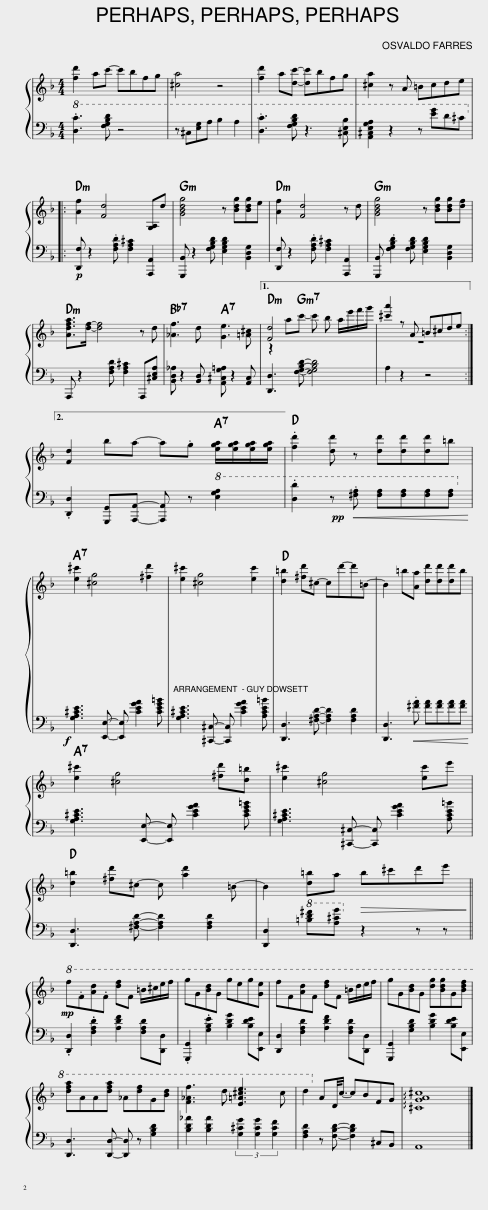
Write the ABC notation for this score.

X:1
%%score { ( 1 3 ) | 2 }
L:1/8
M:4/4
I:linebreak $
K:F
V:1 treble
V:3 treble
V:2 bass
V:1
 [fd']2 ac'- c'bfg | [^ca]4 z4 | [fd']2 a[dc']- [dc']bfg | [^ca]2 z A =Bcde |:$ [Af]2 [Fd]4 [G,A,]d | %5
 [GBdg]4 z [Bdg][Bdg]e | [Af]2 [Fd]4 z d | [GBdg]4 z [Bdg][Bdg][df] |$ [Adfa]>[df]- [df]4 z d | [_Af]3 d [Ge]3 [=A^c] |1 %10
 [Fd]4 x b a/e'/f'/g'/ | [^c'a']2 z A =B^cde :|2$ [Fd]2 ba- a.g [ega]/[ega]/[ega]/[ega]/ || .[fd']2 [dd'] z [dd'][dd'][dd']=b |$ [e^c']2 [^cg]4 [^fd']2 | %15
 [e^c']2 [^cg]4 [ec']2 | [d=b]2 [^fd']^c- cd'-d'=B- | B2 =b[Aa] [dd'][dd'][dd']b |$ [e^c']2 [^cg]4 [^fd'][d=b] | [e^c']2 [^cg]4 [ec']e' |$ %20
 [d=b]2 [^fd']^c- c [ad']2 =B- | B2 [d=b]a!>(! b^c'd'e'!>)! ||$!mp!!8va(! f'.f[ad'].f [d'f']f =b/^c'/e'/f'/ | g'g[bd']g g'e'g'[ge'] | f'f[ad']f [d'f']f =b/d'/e'/f'/ | %25
 g'g[bd']g [d'g'][bd'g']g[bd'f'] |$ [d'f'a']aa[d'f'a'] _a[d'f']g[bd'] | [f_af']3 d' [e=a^c'e']3 c' | d'2!8va)! AD/<c/- cBFG | !arpeggio![^CGA^c]8 |] %30
V:2
!8va(! .[Dc]3 [FGBd] z4 | z ^C[EG]A B2 A2 | .[Dc]3 [FGBd] z3 [^CEB] | [A,^CEGA]2 z2 z [eg]d^c!8va)! |:$!p! [D,,F,] z2 .[F,A,D] [F,A,^C]2 [A,,,A,,]2 | %5
 [G,,,B,,] z2 [F,G,B,D] [E,G,B,D]2 [B,,D,G,]2 | [D,,F,] z2 .[F,A,D] [F,A,^C]2 [A,,,A,,]2 | [G,,,B,,] .[F,G,B,D]2 [F,G,B,D] [E,G,B,D]2 [B,,D,G,]2 |$ A,,, z2 [F,A,D] [F,A,^C]2 A,,,[^C,E,A,] | [B,,D,_A,] z2 [B,,D,] [A,,^C,G,=A,] z2 [A,,C,] |1 %10
 [D,,D,]3 [F,G,B,D]- [F,G,B,D]4 | A,2 z2 z4 :|2$ .[D,,D,]2 [G,,,G,,][A,,,A,,]- [A,,,A,,] z!8va(! [EGA]2 || .[Dd]2 z!pp!!<(! .[^FA] [FA][FA][FA][FA]!8va)!!<)! |$!f! [G,A,^CE]3 [E,,E,]- [E,,E,] [CEGA]2 [CEG=B] | %15
 [G,A,^CE]3 [^C,,^C,]- [C,,C,] [CEGA]2 [A,CE=B] | [D,,D,]3 [^F,A,D]- [F,A,D]2 [F,A,D]2 | [D,,D,]3!<(! .[^FA] [FA][FA][FA][FA]!<)! |$ [G,A,^CE]3 [E,,E,]- [E,,E,] [CEGA]2 [CEG=B] | [G,A,^CE]3 [^C,,^C,]- [C,,C,] [CEGA]2 [A,CE=B] |$ %20
 [D,,D,]3 [^F,A,D]- [F,A,D]2 [F,A,D]2 | [D,,D,]2!8va(! [=Bd^f][A^cg]!8va)! z2 z z ||$ .[D,,D,]2 .[F,A,D]2 [A,DF]2 [F,A,D][D,,D,] | .[G,,,G,,]2 .[G,B,E]2 [B,DG]2 [B,DE][E,,E,] | [D,,D,]2 [F,A,D]2 [A,DF]2 [F,A,D][D,,D,] | %25
 [G,,,G,,]2 [G,B,D]2 [B,DG]2 [B,DE][E,,E,] |$ [D,,D,]3 [D,,D,]- [D,,D,] z [G,B,D]2 | [B,D_A]2 [B,DA]2 (3[G,^CG]2 [G,CG]2 [G,CF]2 | [F,A,D]2 z [F,B,D]- [F,B,D]2 ^C,B,, | A,,8 |] %30
V:3
 x8 | x8 | x8 | x8 |:$ x8 | %5
 x8 | x8 | x8 |$ x8 | x8 |1 %10
 z2 ac'- c' x3 | z8 :|2$ x8 || x8 |$ x8 | %15
 x8 | x8 | x8 |$ x8 | x8 |$ %20
 x8 | x8 ||$!8va(! x8 | x8 | x8 | %25
 x8 |$ x8 | x8 | x2!8va)! x6 | x8 |] %30
